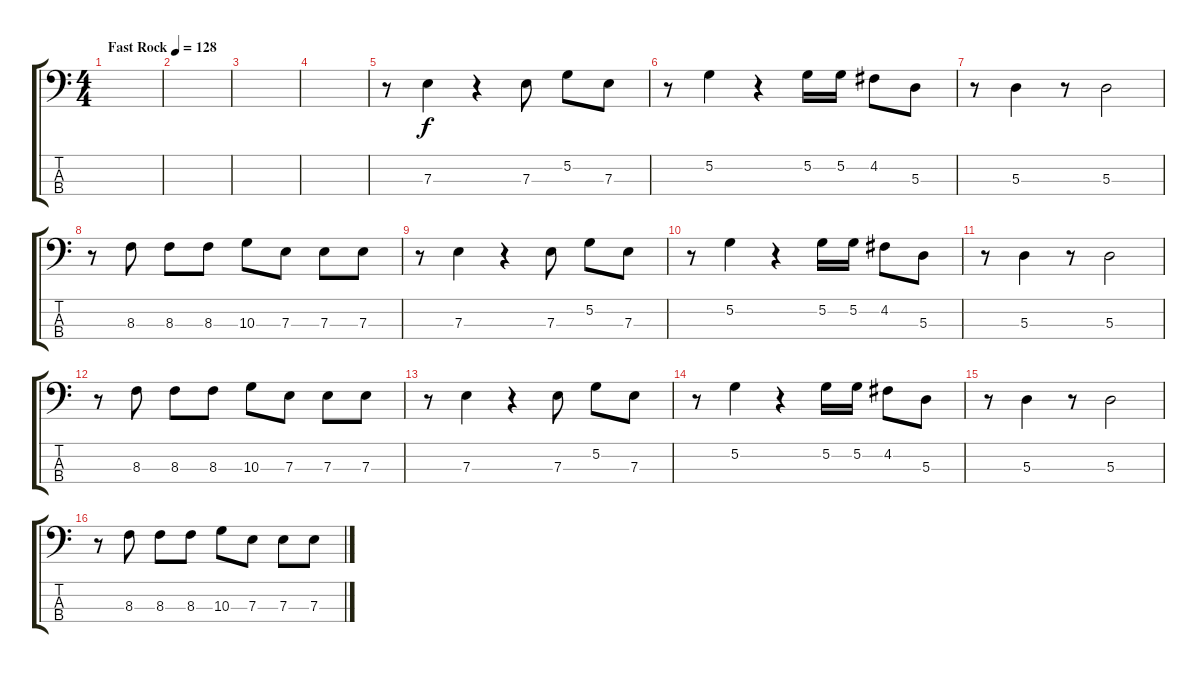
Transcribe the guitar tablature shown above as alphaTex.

\track "" {instrument electricbassfinger}
\staff {score tabs}
\tuning (G2 D2 A1 E1) {hide}
\ts (4 4)
\tempo (128 "Fast Rock")
\clef f4
\ks c
|
|
|
|
r.8 7.3.4 r.4 7.3.8 5.2.8 7.3.8 |
r.8 5.2.4 r.4 5.2.16 5.2.16 4.2.8 5.3.8 |
r.8 5.3.4 r.8 5.3.2 |
r.8 8.3.8 8.3.8 8.3.8 10.3.8 7.3.8 7.3.8 7.3.8 |
r.8 7.3.4 r.4 7.3.8 5.2.8 7.3.8 |
r.8 5.2.4 r.4 5.2.16 5.2.16 4.2.8 5.3.8 |
r.8 5.3.4 r.8 5.3.2 |
r.8 8.3.8 8.3.8 8.3.8 10.3.8 7.3.8 7.3.8 7.3.8 |
r.8 7.3.4 r.4 7.3.8 5.2.8 7.3.8 |
r.8 5.2.4 r.4 5.2.16 5.2.16 4.2.8 5.3.8 |
r.8 5.3.4 r.8 5.3.2 |
r.8 8.3.8 8.3.8 8.3.8 10.3.8 7.3.8 7.3.8 7.3.8
